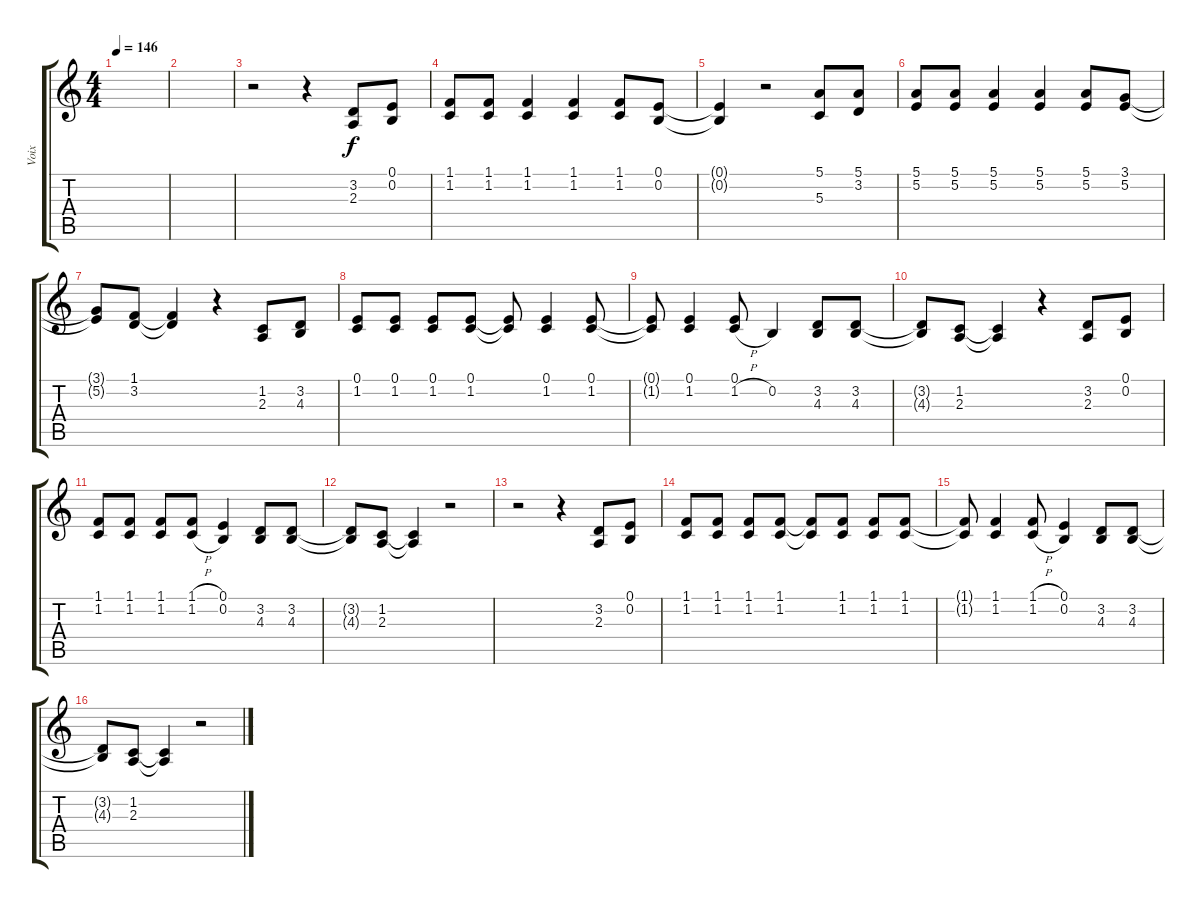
\track ("Voix" "Voix") {instrument accordion}
\staff {score tabs}
\tuning (E4 B3 G3 D3 A2 E2) {hide}
\ts (4 4)
\tempo 146
\clef g2
\ks c
|
|
r.2 r.4 (3.2 2.3).8 (0.1 0.2).8 |
(1.1 1.2).8 (1.1 1.2).8 (1.1 1.2).4 (1.1 1.2).4 (1.1 1.2).8 (0.1 0.2).8 |
(0.1{t} 0.2{t}).4 r.2 (5.1 5.3).8 (5.1 3.2).8 |
(5.1 5.2).8 (5.1 5.2).8 (5.1 5.2).4 (5.1 5.2).4 (5.1 5.2).8 (3.1 5.2).8 |
(3.1{t} 5.2{t}).8 (1.1 3.2).8 (1.1{t} 3.2{t}).4 r.4 (1.2 2.3).8 (3.2 4.3).8 |
(0.1 1.2).8 (0.1 1.2).8 (0.1 1.2).8 (0.1 1.2).8 (0.1{t} 1.2{t}).8 (0.1 1.2).4 (0.1 1.2).8 |
(0.1{t} 1.2{t}).8 (0.1 1.2).4 (0.1 1.2{h}).8 0.2.4 (3.2 4.3).8 (3.2 4.3).8 |
(3.2{t} 4.3{t}).8 (1.2 2.3).8 (1.2{t} 2.3{t}).4 r.4 (3.2 2.3).8 (0.1 0.2).8 |
(1.1 1.2).8 (1.1 1.2).8 (1.1 1.2).8 (1.1{h} 1.2{h}).8 (0.1 0.2).4 (3.2 4.3).8 (3.2 4.3).8 |
(3.2{t} 4.3{t}).8 (1.2 2.3).8 (1.2{t} 2.3{t}).4 r.2 |
r.2 r.4 (3.2 2.3).8 (0.1 0.2).8 |
(1.1 1.2).8 (1.1 1.2).8 (1.1 1.2).8 (1.1 1.2).8 (1.1{t} 1.2{t}).8 (1.1 1.2).8 (1.1 1.2).8 (1.1 1.2).8 |
(1.1{t} 1.2{t}).8 (1.1 1.2).4 (1.1{h} 1.2{h}).8 (0.1 0.2).4 (3.2 4.3).8 (3.2 4.3).8 |
(3.2{t} 4.3{t}).8 (1.2 2.3).8 (1.2{t} 2.3{t}).4 r.2
